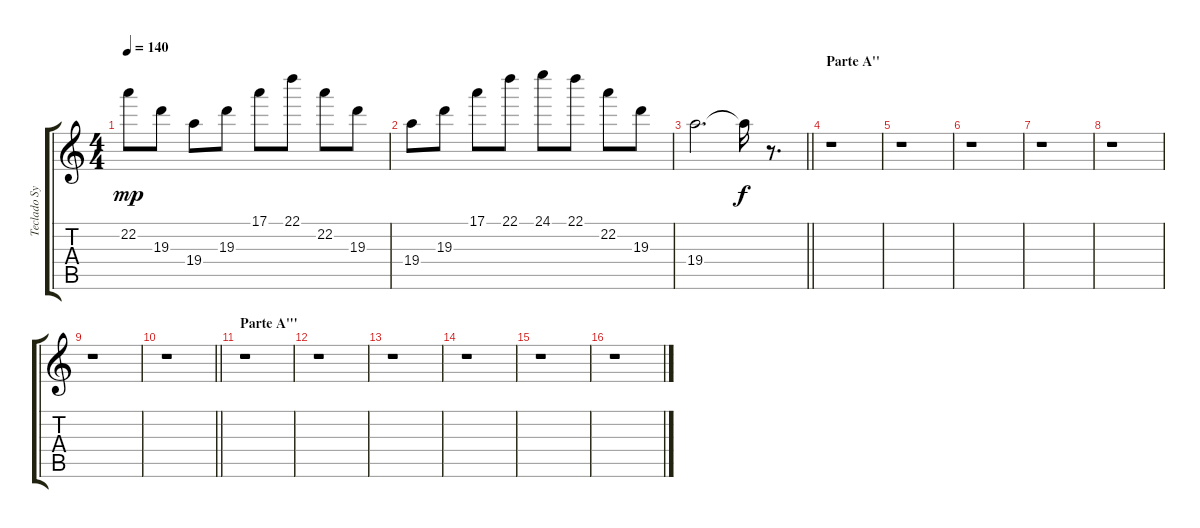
\track ("Teclado Synth" "Teclado Sy") {instrument synthbass1}
\staff {score tabs}
\tuning (E4 B3 G3 D3 A2 E2) {hide}
\ts (4 4)
\tempo 140
\clef g2
\ks c
22.2.8{dy mp} 19.3.8 19.4.8 19.3.8 17.1.8 22.1.8 22.2.8 19.3.8 |
19.4.8 19.3.8 17.1.8 22.1.8 24.1.8 22.1.8 22.2.8 19.3.8 |
\barLineRight lightlight
19.4.2{d} 19.4{t}.16{dy f} r.8{d} |
\section ("" "Parte A''")
r.1 |
r.1 |
r.1 |
r.1 |
r.1 |
r.1 |
\barLineRight lightlight
r.1 |
\section ("" "Parte A'''")
r.1 |
r.1 |
r.1 |
r.1 |
r.1 |
r.1
